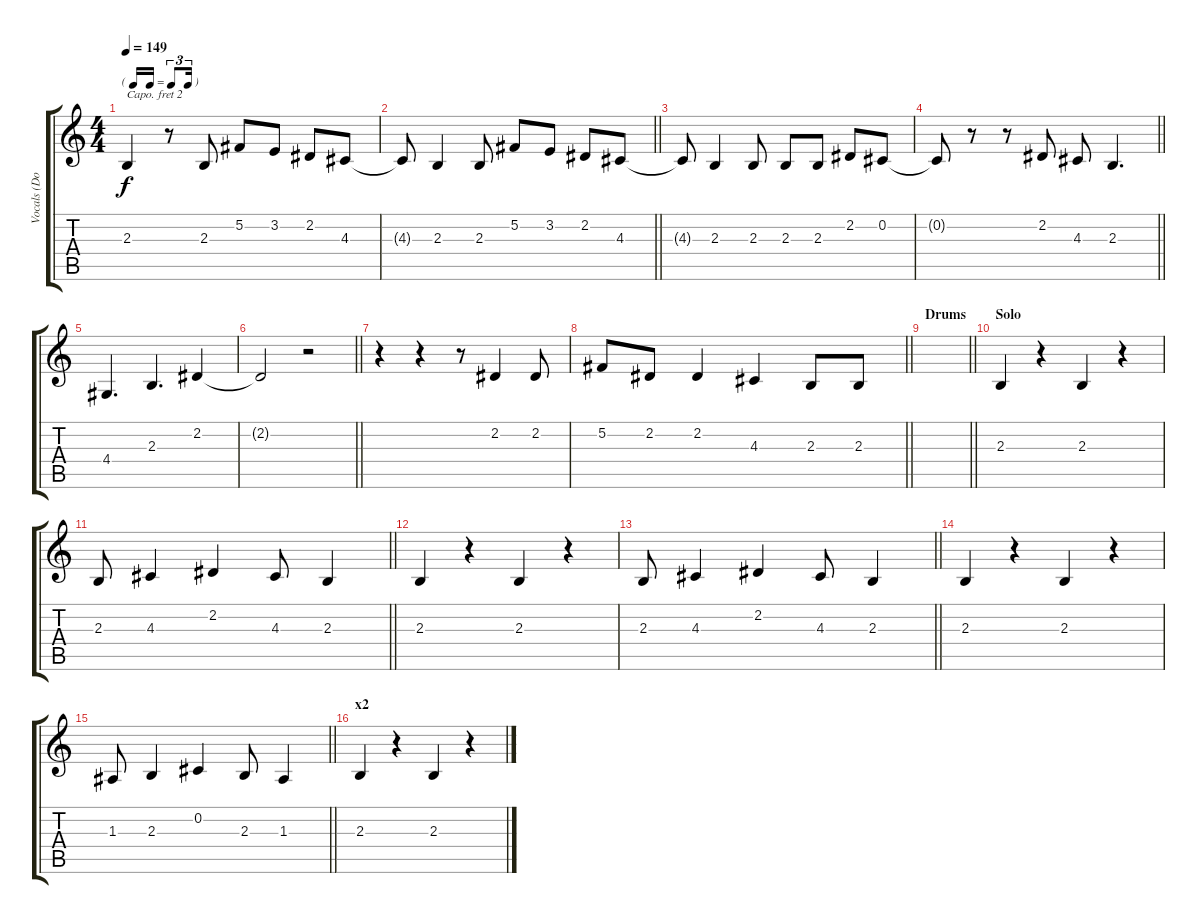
\track ("Vocals (Dougie)" "Vocals (Do") {instrument clarinet}
\staff {score tabs}
\capo 2
\tuning (E4 B3 G3 D3 A2 E2) {hide}
\ts (4 4)
\tf triplet16th
\tempo 149
\clef g2
\ks c
2.3{t}.4{dy f} r.8 2.3.8 5.2.8 3.2.8 2.2.8 4.3.8 |
\barLineRight lightlight
4.3{t}.8 2.3.4 2.3.8 5.2.8 3.2.8 2.2.8 4.3.8 |
4.3{t}.8 2.3.4 2.3.8 2.3.8 2.3.8 2.2.8 0.2.8 |
\barLineRight lightlight
0.2{t}.8 r.8 r.8 2.2.8 4.3.8 2.3.4{d} |
4.4.4{d} 2.3.4{d} 2.2.4 |
\barLineRight lightlight
2.2{t}.2 r.2 |
r.4 r.4 r.8 2.2.4 2.2.8 |
\barLineRight lightlight
5.2.8 2.2.8 2.2.4 4.3.4 2.3.8 2.3.8 |
\section ("" "Drums")
\barLineRight lightlight
|
\section ("" "Solo")
2.3.4 r.4 2.3.4 r.4 |
\barLineRight lightlight
2.3.8 4.3.4 2.2.4 4.3.8 2.3.4 |
2.3.4 r.4 2.3.4 r.4 |
\barLineRight lightlight
2.3.8 4.3.4 2.2.4 4.3.8 2.3.4 |
2.3.4 r.4 2.3.4 r.4 |
\barLineRight lightlight
1.3.8 2.3.4 0.2.4 2.3.8 1.3.4 |
\section ("" "x2")
2.3.4 r.4 2.3.4 r.4
